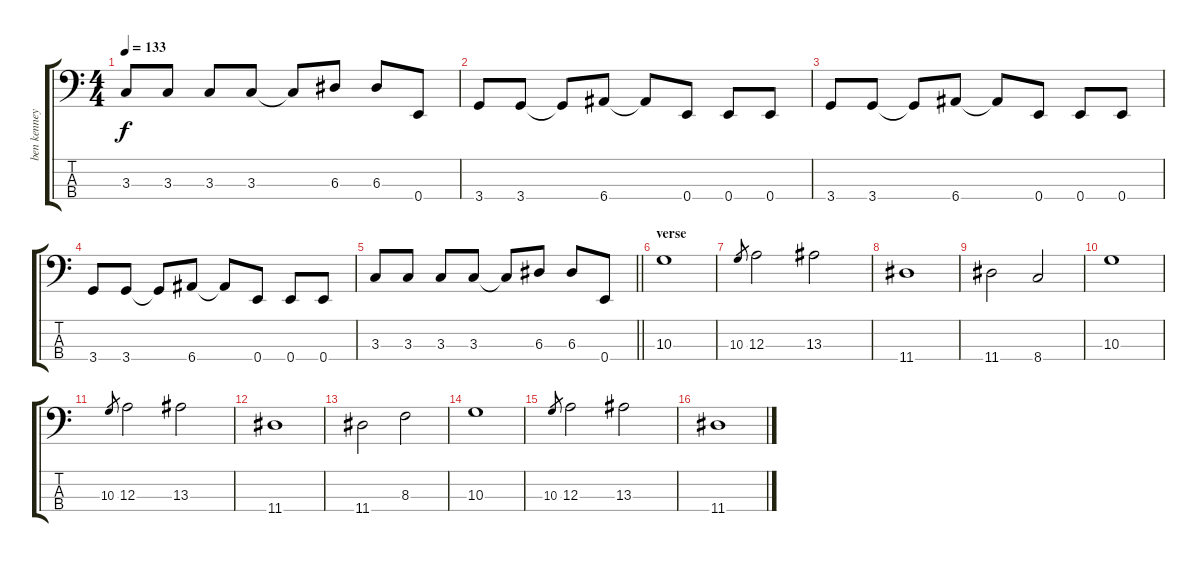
\track ("ben kenney" "ben kenney") {instrument electricbassfinger}
\staff {score tabs}
\tuning (G2 D2 A1 E1) {hide}
\ts (4 4)
\tempo 133
\clef f4
\ks c
3.3.8{dy f} 3.3.8 3.3.8 3.3.8 3.3{t}.8 6.3.8 6.3.8 0.4.8 |
3.4.8 3.4.8 3.4{t}.8 6.4.8 6.4{t}.8 0.4.8 0.4.8 0.4.8 |
3.4.8 3.4.8 3.4{t}.8 6.4.8 6.4{t}.8 0.4.8 0.4.8 0.4.8 |
3.4.8 3.4.8 3.4{t}.8 6.4.8 6.4{t}.8 0.4.8 0.4.8 0.4.8 |
\barLineRight lightlight
3.3.8 3.3.8 3.3.8 3.3.8 3.3{t}.8 6.3.8 6.3.8 0.4.8 |
\section ("" "verse")
10.3.1 |
10.3.8{gr} 12.3.2 13.3.2 |
11.4.1 |
11.4.2 8.4.2 |
10.3.1 |
10.3.8{gr} 12.3.2 13.3.2 |
11.4.1 |
11.4.2 8.3.2 |
10.3.1 |
10.3.8{gr} 12.3.2 13.3.2 |
11.4.1
